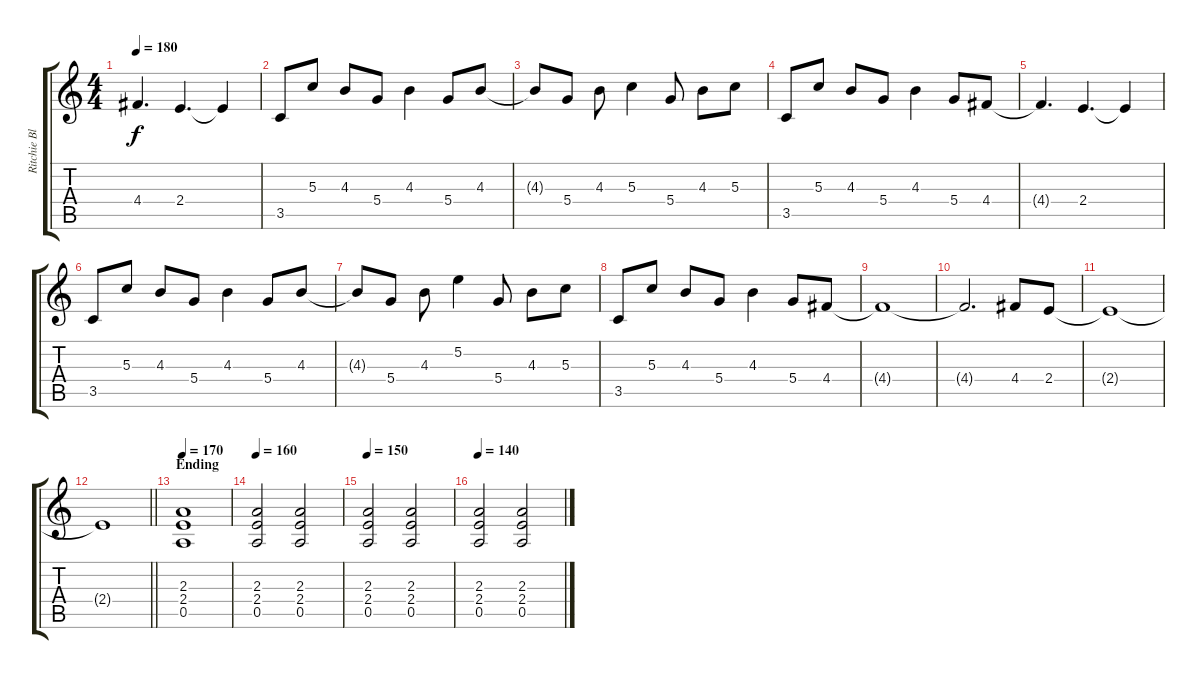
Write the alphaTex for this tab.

\track ("Ritchie Blackmore 2" "Ritchie Bl") {instrument overdrivenguitar}
\staff {score tabs}
\tuning (E4 B3 G3 D3 A2 E2) {hide}
\ts (4 4)
\tempo 180
\clef g2
\ks c
4.4{t}.4{d dy f} 2.4.4{d} 2.4{t}.4 |
3.5.8{volume 13} 5.3.8 4.3.8 5.4.8 4.3.4 5.4.8 4.3.8 |
4.3{t}.8 5.4.8 4.3.8 5.3.4 5.4.8 4.3.8 5.3.8 |
3.5.8 5.3.8 4.3.8 5.4.8 4.3.4 5.4.8 4.4.8 |
4.4{t}.4{d} 2.4.4{d} 2.4{t}.4 |
3.5.8 5.3.8 4.3.8 5.4.8 4.3.4 5.4.8 4.3.8 |
4.3{t}.8 5.4.8 4.3.8 5.2.4 5.4.8 4.3.8 5.3.8 |
3.5.8 5.3.8 4.3.8 5.4.8 4.3.4 5.4.8 4.4.8 |
4.4{t}.1 |
4.4{t}.2{d} 4.4.8 2.4.8 |
2.4{t}.1 |
\barLineRight lightlight
2.4{t}.1 |
\section ("" "Ending")
\tempo 170
\ks aminor
(2.3 2.4 0.5).1{volume 10} |
\tempo 160
(2.3 2.4 0.5).2 (2.3 2.4 0.5).2 |
\tempo 150
(2.3 2.4 0.5).2 (2.3 2.4 0.5).2 |
\tempo 140
(2.3 2.4 0.5).2 (2.3 2.4 0.5).2
